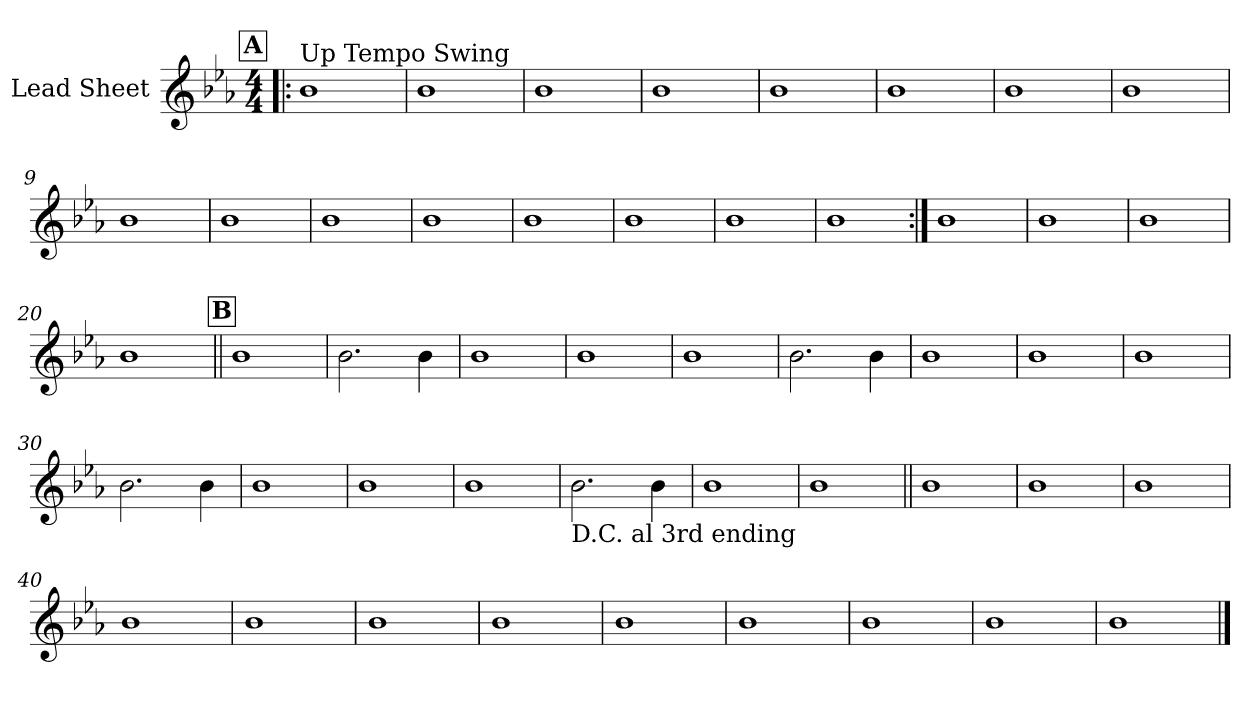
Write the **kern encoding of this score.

**kern
*part1
*staff1
*I"Lead Sheet
*clefG2
*k[b-e-a-]
*c:
*M4/4
!!LO:REH:place=s1:a:fs=14:t=A
=1!|:
!LO:TX:a:t=Up Tempo Swing
1b-
=2
1b-
=3
1b-
=4
1b-
!!LO:LB:g=z
=5
1b-
=6
1b-
=7
1b-
=8
1b-
!!LO:LB:g=z
=9
1b-
=10
1b-
=11
1b-
=12
1b-
!!LO:LB:g=z
=13
1b-
=14
1b-
=15
1b-
=16
1b-
!!LO:LB:g=z
=17:|!
1b-
=18
1b-
=19
1b-
=20
1b-
!!LO:LB:g=z
!!LO:REH:place=s1:a:fs=14:t=B
=21||
1b-
=22
2.b-\
4b-\
=23
1b-
=24
1b-
=25
1b-
!!LO:LB:g=z
=26
2.b-\
4b-\
=27
1b-
=28
1b-
=29
1b-
=30
2.b-\
4b-\
=31
1b-
!!LO:LB:g=z
=32
1b-
=33
1b-
=34
!LO:TX:b:t=D.C. al 3rd ending
2.b-\
4b-\
=35
1b-
=36
1b-
=37||
1b-
!!LO:LB:g=z
=38
1b-
=39
1b-
=40
1b-
=41
1b-
!!LO:LB:g=z
=42
1b-
=43
1b-
=44
1b-
=45
1b-
!!LO:PB:g=z
=46
1b-
=47
1b-
=48
1b-
==
*-
